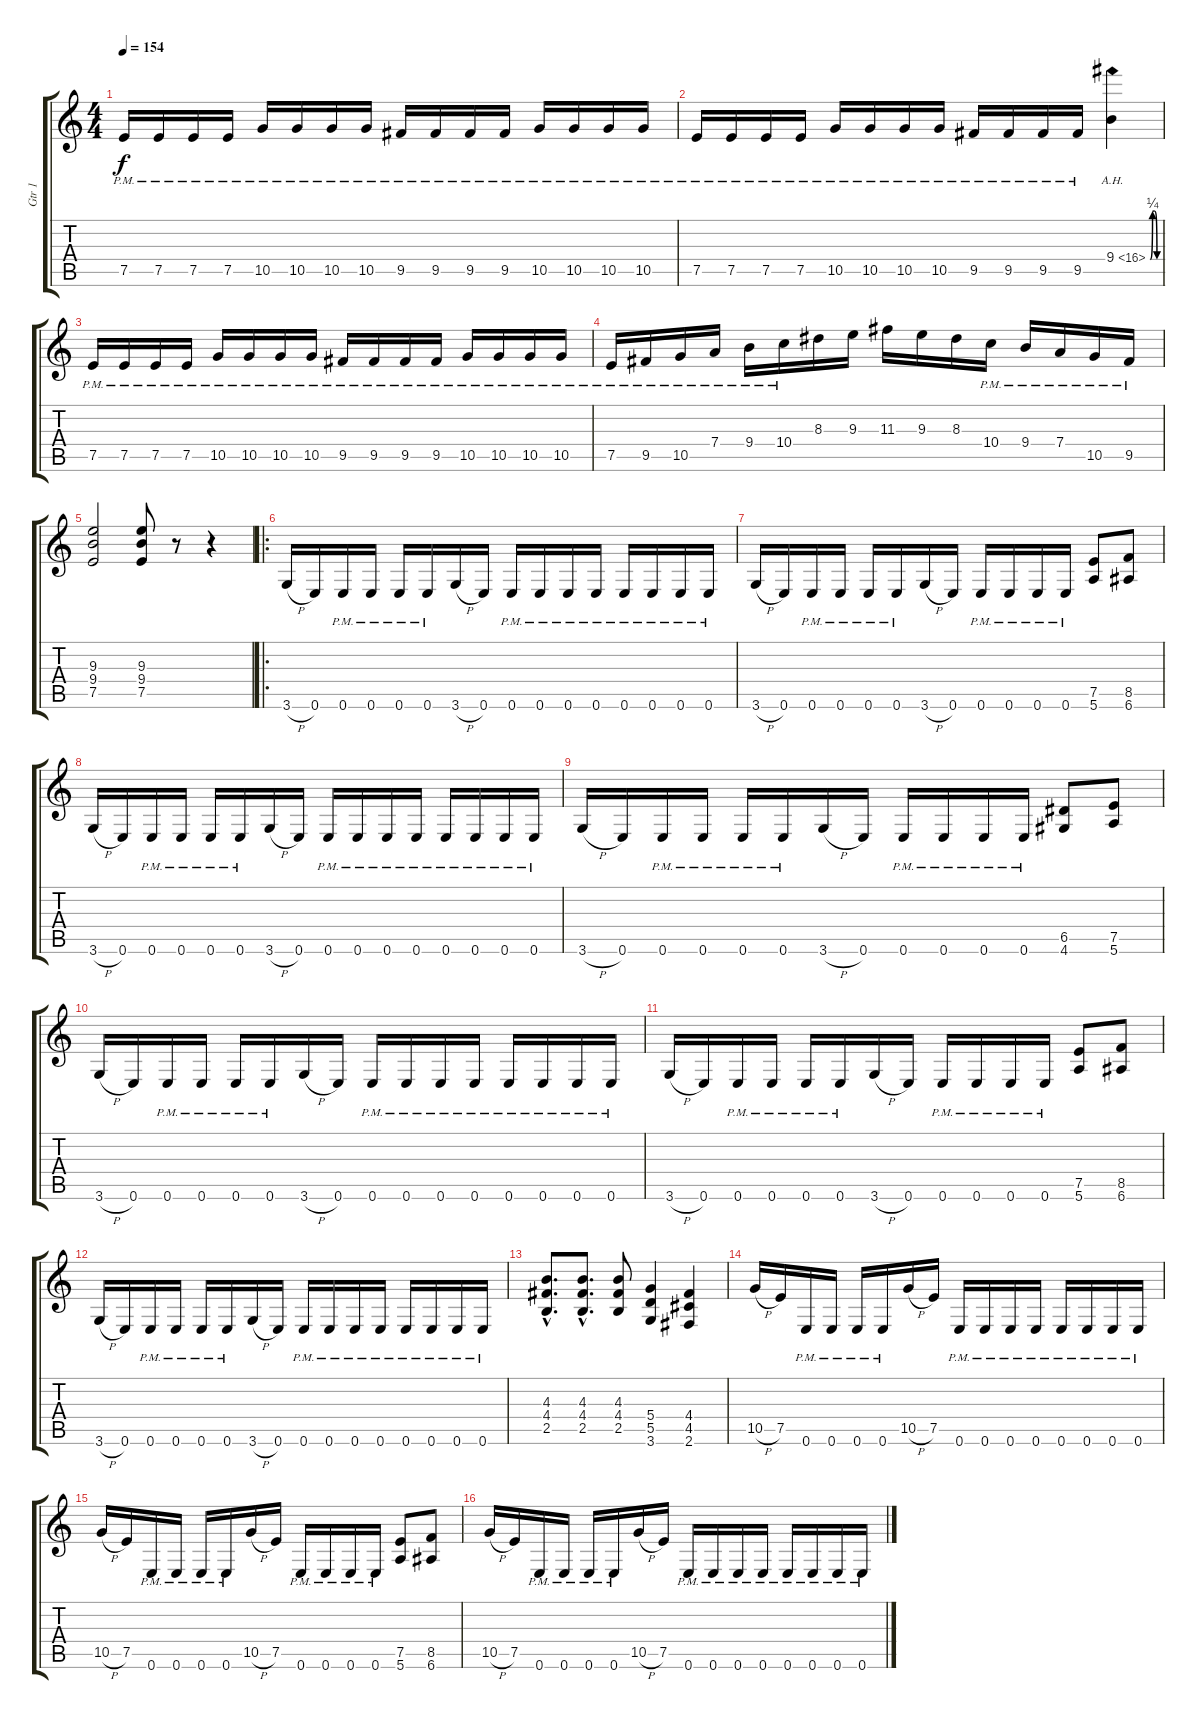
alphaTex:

\track ("Gtr 1" "Gtr 1") {instrument overdrivenguitar}
\staff {score tabs}
\tuning (E4 B3 G3 D3 A2 E2) {hide}
\ts (4 4)
\tempo 154
\clef g2
\ks c
7.5{pm}.16{dy f} 7.5{pm}.16 7.5{pm}.16 7.5{pm}.16 10.5{pm}.16 10.5{pm}.16 10.5{pm}.16 10.5{pm}.16 9.5{pm}.16 9.5{pm}.16 9.5{pm}.16 9.5{pm}.16 10.5{pm}.16 10.5{pm}.16 10.5{pm}.16 10.5{pm}.16 |
7.5{pm}.16 7.5{pm}.16 7.5{pm}.16 7.5{pm}.16 10.5{pm}.16 10.5{pm}.16 10.5{pm}.16 10.5{pm}.16 9.5{pm}.16 9.5{pm}.16 9.5{pm}.16 9.5{pm}.16 9.4{be (custom 0 0 15 1 30 1 45 0 60 0) ah 7}.4 |
7.5{pm}.16 7.5{pm}.16 7.5{pm}.16 7.5{pm}.16 10.5{pm}.16 10.5{pm}.16 10.5{pm}.16 10.5{pm}.16 9.5{pm}.16 9.5{pm}.16 9.5{pm}.16 9.5{pm}.16 10.5{pm}.16 10.5{pm}.16 10.5{pm}.16 10.5{pm}.16 |
7.5{pm}.16 9.5{pm}.16 10.5{pm}.16 7.4{pm}.16 9.4{pm}.16 10.4{pm}.16 8.3.16 9.3.16 11.3.16 9.3.16 8.3.16 10.4{pm}.16 9.4{pm}.16 7.4{pm}.16 10.5{pm}.16 9.5{pm}.16 |
(9.3 9.4 7.5).2 (9.3 9.4 7.5).8 r.8 r.4 |
\ro
3.6{h}.16 0.6.16 0.6{pm}.16 0.6{pm}.16 0.6{pm}.16 0.6{pm}.16 3.6{h}.16 0.6.16 0.6{pm}.16 0.6{pm}.16 0.6{pm}.16 0.6{pm}.16 0.6{pm}.16 0.6{pm}.16 0.6{pm}.16 0.6{pm}.16 |
3.6{h}.16 0.6.16 0.6{pm}.16 0.6{pm}.16 0.6{pm}.16 0.6{pm}.16 3.6{h}.16 0.6.16 0.6{pm}.16 0.6{pm}.16 0.6{pm}.16 0.6{pm}.16 (7.5 5.6).8 (8.5 6.6).8 |
3.6{h}.16 0.6.16 0.6{pm}.16 0.6{pm}.16 0.6{pm}.16 0.6{pm}.16 3.6{h}.16 0.6.16 0.6{pm}.16 0.6{pm}.16 0.6{pm}.16 0.6{pm}.16 0.6{pm}.16 0.6{pm}.16 0.6{pm}.16 0.6{pm}.16 |
3.6{h}.16 0.6.16 0.6{pm}.16 0.6{pm}.16 0.6{pm}.16 0.6{pm}.16 3.6{h}.16 0.6.16 0.6{pm}.16 0.6{pm}.16 0.6{pm}.16 0.6{pm}.16 (6.5 4.6).8 (7.5 5.6).8 |
3.6{h}.16 0.6.16 0.6{pm}.16 0.6{pm}.16 0.6{pm}.16 0.6{pm}.16 3.6{h}.16 0.6.16 0.6{pm}.16 0.6{pm}.16 0.6{pm}.16 0.6{pm}.16 0.6{pm}.16 0.6{pm}.16 0.6{pm}.16 0.6{pm}.16 |
3.6{h}.16 0.6.16 0.6{pm}.16 0.6{pm}.16 0.6{pm}.16 0.6{pm}.16 3.6{h}.16 0.6.16 0.6{pm}.16 0.6{pm}.16 0.6{pm}.16 0.6{pm}.16 (7.5 5.6).8 (8.5 6.6).8 |
3.6{h}.16 0.6.16 0.6{pm}.16 0.6{pm}.16 0.6{pm}.16 0.6{pm}.16 3.6{h}.16 0.6.16 0.6{pm}.16 0.6{pm}.16 0.6{pm}.16 0.6{pm}.16 0.6{pm}.16 0.6{pm}.16 0.6{pm}.16 0.6{pm}.16 |
(4.3{hac} 4.4{hac} 2.5{hac}).8{d} (4.3{hac} 4.4{hac} 2.5{hac}).8{d} (4.3 4.4 2.5).8 (5.4 5.5 3.6).4 (4.4 4.5 2.6).4 |
10.5{h}.16 7.5.16 0.6{pm}.16 0.6{pm}.16 0.6{pm}.16 0.6{pm}.16 10.5{h}.16 7.5.16 0.6{pm}.16 0.6{pm}.16 0.6{pm}.16 0.6{pm}.16 0.6{pm}.16 0.6{pm}.16 0.6{pm}.16 0.6{pm}.16 |
10.5{h}.16 7.5.16 0.6{pm}.16 0.6{pm}.16 0.6{pm}.16 0.6{pm}.16 10.5{h}.16 7.5.16 0.6{pm}.16 0.6{pm}.16 0.6{pm}.16 0.6{pm}.16 (7.5 5.6).8 (8.5 6.6).8 |
10.5{h}.16 7.5.16 0.6{pm}.16 0.6{pm}.16 0.6{pm}.16 0.6{pm}.16 10.5{h}.16 7.5.16 0.6{pm}.16 0.6{pm}.16 0.6{pm}.16 0.6{pm}.16 0.6{pm}.16 0.6{pm}.16 0.6{pm}.16 0.6{pm}.16
